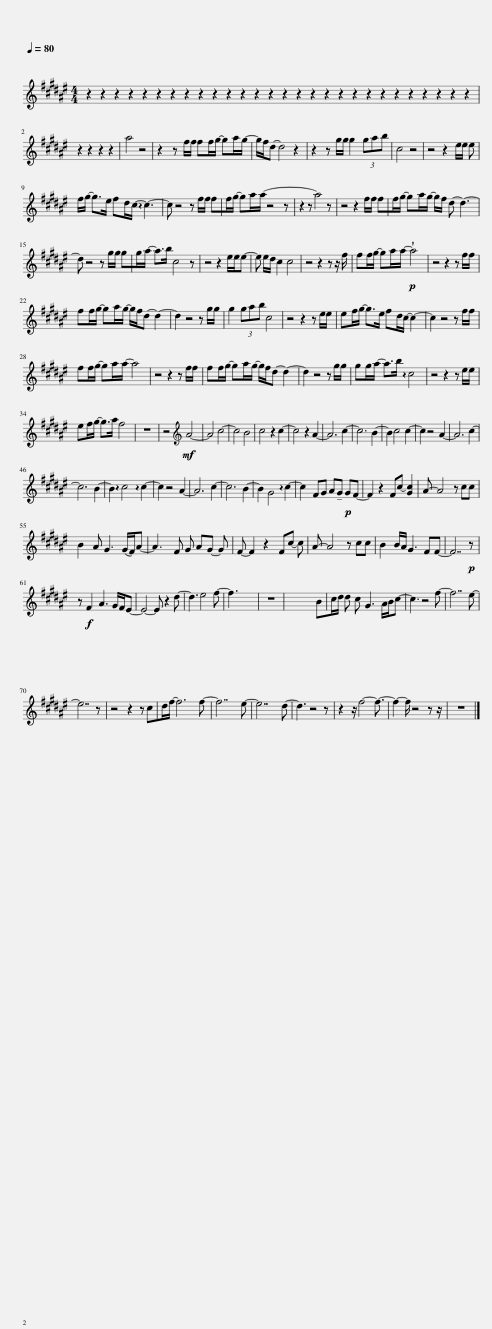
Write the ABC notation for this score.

X:1
L:1/8
M:4/4
I:linebreak $
K:F#
V:1 treble
V:1
 z2 z2 z2 z2 z2 z2 z2 z2 z2 z2 z2 z2 z2 z2 z2 z2 z2 z2 z2 z2 z2 z2 z2 z2[Q:1/4=80] z2 z2 z2 z2 |$ z2 z2 z2 z2 | a4 z4 | z2 z f/f/ ff/g/- ga/g/- | g/f/d- d4 z2 | %5
 z2 z g/g/ g2 (3gab | c4 z4 | z4 z2 e/e/ e |$ f/g/- g>e fd/c/- !arpeggio!c3- | c z4 z f/f/ f | %10
f/g/- ga/a/- z4 z | z2 z a4 z | z4 z2 f/f/ f |f/g/- ga/g/- g/f/ d- d3- |$ d z4 z g/g/ g | %15
g/a/- a>b c4 z | z4 z2 e/e/e- | e e/d/ c2 c4 | z4 z2 z z/ f/ | ff/g/- ga/a/-!p! !wedge!a4 | %20
 z4 z2 z f/f/ |$ ff/g/- ga/g/- g/f/d- d2- | d2 z4 z g/g/ | g2 (3gab c4 | z4 z2 z e/e/ | %25
 ef/g/- g>e fd/c/- c2- | c2 z4 z f/f/ |$ ff/g/- ga/a/- a4 | z4 z2 z f/f/ | ff/g/- ga/g/- g/f/d- d2- | %30
 d2 z4 z g/g/ | gg/a/- a>b !arpeggio!c4 | z4 z2 z e/e/ |$ ef/g/- g>a f4 | z8 | %35
 z4[K:treble]!mf! A4- | A4 c4- | c4 B4 | c4 z2 c2- | c4 z2 A2- | %40
 A6 c2- | c6 B2- | B2 c4 c2- | c2 z4 A2- | A6 c2- |$ %45
 c6 B2- | B2 !arpeggio!c4 !arpeggio!c2- | c2 z4 A2- | A6 c2- | c6 B2- | %50
 B2 G4 !arpeggio!c2- | c2 FG A!tenuto!G!p! GF- | F2 z2 Fc- [Gc]2 | A- A4 z cc |$ B2 A G3 (G/F/)A- | %55
 A3 F G AG- G | F- F2 z2 Fc- c | A- A4 z cc | B2 B/A/ G3 FF- | F7!p! z |$ %60
 z!f! F2 A3 G/F/E- | E4- E z2 d- | d3 e4 f- | f3 x4 x | z8 | %65
 x4 x2 x B |c/d/ d c G3 A/B/c- | c3 z4 f- | f7 e- |$ e7 z | %70
 z4 z2 z c |d/f/- f6 f- | f7 e- | e7 d- | d3 z4 z | %75
 z2 z/ f4- f3/2- | f2- f/ z4 z z/ | z8 |] %78
